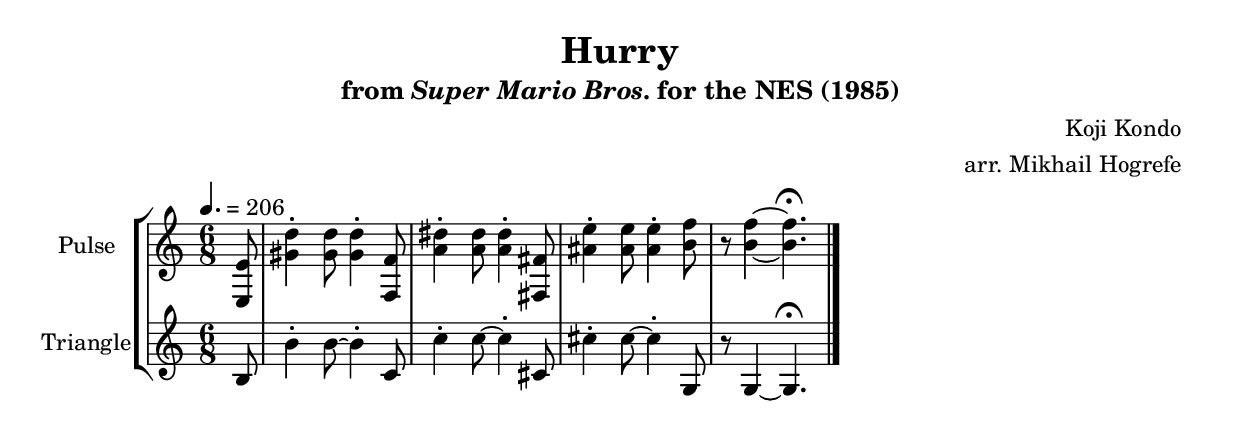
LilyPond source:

\version "2.22.0"

\book {
    \header {
        title = "Hurry"
        subtitle = \markup { "from" {\italic "Super Mario Bros."} "for the NES (1985)" }
        composer = "Koji Kondo"
        arranger = "arr. Mikhail Hogrefe"
    }

    \score {
        {
            \new StaffGroup <<
                \new Staff \relative c {
                    \set Staff.instrumentName = "Pulse"
                    \set Staff.shortInstrumentName = "P."
\time 6/8
\tempo 4. = 206
\partial 8 <e e'>8 |
<gis' d'>4-. 8 4-. <f, f'>8 |
<a' dis>4-. 8 4-. <fis, fis'>8 |
<ais' e'>4-. 8 4-. <b f'>8 |
r8 <b f'>4 ~ 4.\fermata |
\bar "|."
                }

                \new Staff \relative c' {
                    \set Staff.instrumentName = "Triangle"
                    \set Staff.shortInstrumentName = "T."
b8 |
b'4-. b8 ~ b4-. c,8 |
c'4-. c8 ~ c4-. cis,8 |
cis'4-. cis8 ~ cis4-. g,8 |
r8 g4 ~ g4.\fermata
                }
            >>
        }
        \layout {
            \context {
                \Staff
                \RemoveEmptyStaves
            }
            \context {
                \DrumStaff
                \RemoveEmptyStaves
            }
        }
        \midi {}
    }
}
